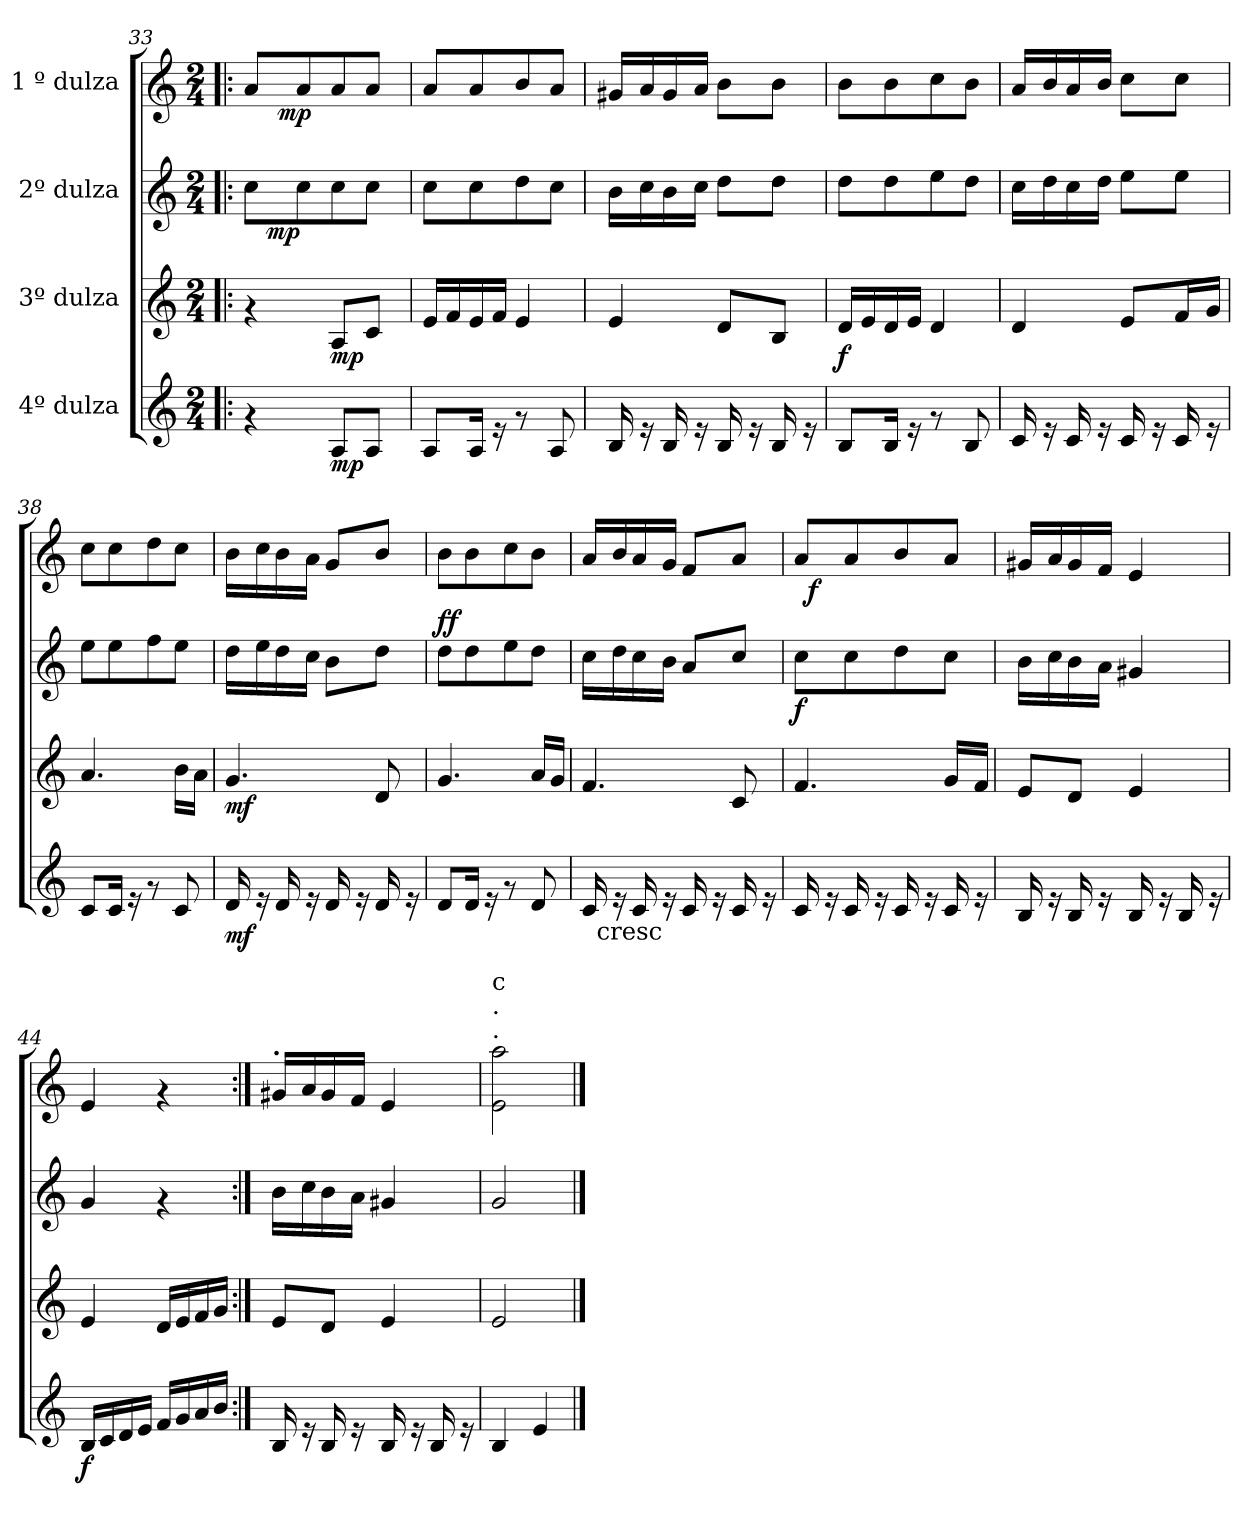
**kern	**dynam	**kern	**dynam	**kern	**dynam	**kern	**dynam
*part4	*part4	*part3	*part3	*part2	*part2	*part1	*part1
*staff4	*staff4	*staff3	*staff3	*staff2	*staff2	*staff1	*staff1
*I"4º dulza	*	*I"3º dulza	*	*I"2º dulza	*	*I"1 º dulza	*
*clefG2	*	*clefG2	*	*clefG2	*	*clefG2	*
*k[]	*	*k[]	*	*k[]	*	*k[]	*
*M2/4	*	*M2/4	*	*M2/4	*	*M2/4	*
=33!|:	=33!|:	=33!|:	=33!|:	=33!|:	=33!|:	=33!|:	=33!|:
*	*	*	*	*^	*	*^	*
4rg	.	4rg	.	8cc\L	16ryy	.	8a/L	12ryy	.
!	!	!	!	!	!	!LO:DY:b	!	!	!
.	.	.	.	.	4..ryy	mp	.	.	.
!	!	!	!	!	!	!	!	!	!LO:DY:b
.	.	.	.	.	.	.	.	3ryy	mp
.	.	.	.	8cc\	.	.	8a/	.	.
!	!LO:DY:b	!	!LO:DY:b	!	!	!	!	!	!
8A/L	mp	8A/L	mp	8cc\	.	.	8a/	.	.
8A/J	.	8c/J	.	8cc\J	.	.	8a/J	.	.
.	.	.	.	.	.	.	.	12ryy	.
*	*	*	*	*v	*v	*	*	*	*
*	*	*	*	*	*	*v	*v	*
=34	=34	=34	=34	=34	=34	=34	=34
8A/L	.	16e/LL	.	8cc\L	.	8a/L	.
.	.	16f/	.	.	.	.	.
16A/Jk	.	16e/	.	8cc\	.	8a/	.
16re	.	16f/JJ	.	.	.	.	.
8rg	.	4e/	.	8dd\	.	8b/	.
8A/	.	.	.	8cc\J	.	8a/J	.
=35	=35	=35	=35	=35	=35	=35	=35
16B/	.	4e/	.	16b\LL	.	16g#X/LL	.
16re	.	.	.	16cc\	.	16a/	.
16B/	.	.	.	16b\	.	16g#/	.
16re	.	.	.	16cc\JJ	.	16a/JJ	.
16B/	.	8d/L	.	8dd\L	.	8b\L	.
16re	.	.	.	.	.	.	.
16B/	.	8B/J	.	8dd\J	.	8b\J	.
16re	.	.	.	.	.	.	.
!!LO:PB:g=z
=36	=36	=36	=36	=36	=36	=36	=36
!	!	!	!LO:DY:b	!	!LO:DY:a	!	!
!	!	!	!	!	!LO:DY:n=1:b	!	!
8B/L	.	16d/LL	f	8dd\L	mf mf	8b\L	.
.	.	16e/	.	.	.	.	.
16B/Jk	.	16d/	.	8dd\	.	8b\	.
16re	.	16e/JJ	.	.	.	.	.
8rg	.	4d/	.	8ee\	.	8cc\	.
8B/	.	.	.	8dd\J	.	8b\J	.
=37	=37	=37	=37	=37	=37	=37	=37
16c/	.	4d/	.	16cc\LL	.	16a/LL	.
16re	.	.	.	16dd\	.	16b/	.
16c/	.	.	.	16cc\	.	16a/	.
16re	.	.	.	16dd\JJ	.	16b/JJ	.
16c/	.	8e/L	.	8ee\L	.	8cc\L	.
16re	.	.	.	.	.	.	.
16c/	.	16f/L	.	8ee\J	.	8cc\J	.
16re	.	16g/JJ	.	.	.	.	.
=38	=38	=38	=38	=38	=38	=38	=38
8c/L	.	4.a/	.	8ee\L	.	8cc\L	.
16c/Jk	.	.	.	8ee\	.	8cc\	.
16re	.	.	.	.	.	.	.
8rg	.	.	.	8ff\	.	8dd\	.
8c/	.	16b\LL	.	8ee\J	.	8cc\J	.
.	.	16a\JJ	.	.	.	.	.
=39	=39	=39	=39	=39	=39	=39	=39
!	!LO:DY:b	!	!LO:DY:b	!	!	!	!
16d/	mf	4.g/	mf	16dd\LL	.	16b\LL	.
16re	.	.	.	16ee\	.	16cc\	.
16d/	.	.	.	16dd\	.	16b\	.
16re	.	.	.	16cc\JJ	.	16a\JJ	.
16d/	.	.	.	8b\L	.	8g/L	.
16re	.	.	.	.	.	.	.
16d/	.	8d/	.	8dd\J	.	8b/J	.
16re	.	.	.	.	.	.	.
=40	=40	=40	=40	=40	=40	=40	=40
!	!	!	!	!	!LO:DY:b	!	!
!	!	!	!	!	!LO:DY:n=1:a	!	!
8d/L	.	4.g/	.	8dd\L	f f	8b\L	.
16d/Jk	.	.	.	8dd\	.	8b\	.
16re	.	.	.	.	.	.	.
8rg	.	.	.	8ee\	.	8cc\	.
8d/	.	16a/LL	.	8dd\J	.	8b\J	.
.	.	16g/JJ	.	.	.	.	.
=41	=41	=41	=41	=41	=41	=41	=41
*^	*	*	*	*	*	*	*
16c/	24ryy	.	4.f/	.	16cc\LL	.	16a/LL	.
!	!LO:TX:b:t=cresc	!	!	!	!	!	!	!
.	3ryy	.	.	.	.	.	.	.
16re	.	.	.	.	16dd\	.	16b/	.
16c/	.	.	.	.	16cc\	.	16a/	.
16re	.	.	.	.	16b\JJ	.	16g/JJ	.
16c/	.	.	.	.	8a/L	.	8f/L	.
16re	.	.	.	.	.	.	.	.
16c/	12.ryy	.	8c/	.	8cc/J	.	8a/J	.
16re	.	.	.	.	.	.	.	.
!!LO:LB:g=z
=42	=42	=42	=42	=42	=42	=42	=42	=42
!	!	!	!	!	!	!LO:DY:b	!	!
*v	*v	*	*	*	*	*	*^	*
16c/	.	4.f/	.	8cc\L	f	8a/L	24ryy	.
!	!	!	!	!	!	!	!	!LO:DY:b
.	.	.	.	.	.	.	3ryy	f
16re	.	.	.	.	.	.	.	.
16c/	.	.	.	8cc\	.	8a/	.	.
16re	.	.	.	.	.	.	.	.
16c/	.	.	.	8dd\	.	8b/	.	.
16re	.	.	.	.	.	.	.	.
16c/	.	16g/LL	.	8cc\J	.	8a/J	12.ryy	.
16re	.	16f/JJ	.	.	.	.	.	.
=43	=43	=43	=43	=43	=43	=43	=43	=43
!	!	!	!	!	!	!LO:TX:a:B:t=.	!	!
*	*	*	*	*	*	*v	*v	*
16B/	.	8e/L	.	16b\LL	.	16g#X/LL	.
16re	.	.	.	16cc\	.	16a/	.
16B/	.	8d/J	.	16b\	.	16g#/	.
16re	.	.	.	16a\JJ	.	16f/JJ	.
16B/	.	4e/	.	4g#X/	.	4e/	.
16re	.	.	.	.	.	.	.
16B/	.	.	.	.	.	.	.
16re	.	.	.	.	.	.	.
=44	=44	=44	=44	=44	=44	=44	=44
!	!LO:DY:b	!	!	!	!	!	!
16B/LL	f	4e/	.	4g/	.	4e/	.
16c/	.	.	.	.	.	.	.
16d/	.	.	.	.	.	.	.
16e/JJ	.	.	.	.	.	.	.
16f/LL	.	16d/LL	.	4rg	.	4rg	.
16g/	.	16e/	.	.	.	.	.
16a/	.	16f/	.	.	.	.	.
16b/JJ	.	16g/JJ	.	.	.	.	.
=45:|!	=45:|!	=45:|!	=45:|!	=45:|!	=45:|!	=45:|!	=45:|!
!	!	!	!	!	!	!LO:TX:a:B:t=.	!
16B/	.	8e/L	.	16b\LL	.	16g#X/LL	.
16re	.	.	.	16cc\	.	16a/	.
16B/	.	8d/J	.	16b\	.	16g#/	.
16re	.	.	.	16a\JJ	.	16f/JJ	.
16B/	.	4e/	.	4g#X/	.	4e/	.
16re	.	.	.	.	.	.	.
16B/	.	.	.	.	.	.	.
16re	.	.	.	.	.	.	.
=46	=46	=46	=46	=46	=46	=46	=46
!	!	!	!	!	!	!LO:TX:a:t=.	!
!	!	!	!	!	!	!LO:TX:a:t=.	!
!	!	!	!	!	!	!LO:TX:a:t=c	!
4B/	.	2e/	.	2g/	.	2e 2aa	.
4e/	.	.	.	.	.	.	.
==	==	==	==	==	==	==	==
*-	*-	*-	*-	*-	*-	*-	*-
